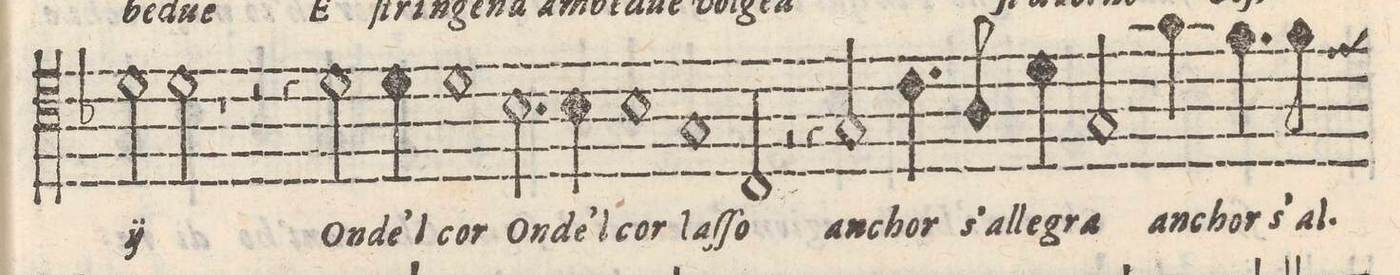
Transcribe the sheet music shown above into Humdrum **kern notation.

**kern	**text
*I"TENORE	*
*clefC4	*
*k[b-]	*
*met(c)	*
*M2/1	*
2d\	/Co-
2d\	-ſi/
1r	.
=13-	=13-
2r	.
4r	.
2d\	On-
4d\	-de`l
1d\	cor
=14-	=14-
2.B-\	On-
4B-\	-de`l
1B-\	cor
=15-	=15-
1A	laſ-
2C/	-ſo
=16-	=16-
2r	.
4r	.
2G/	an-
4.c\	-chor-
8A/	-s`al-
4d\	-le-
=17-	=17-
2G/	-gra
4g\	an-
4.f\	-chor-
8f\	-s`al-
*-	*-
